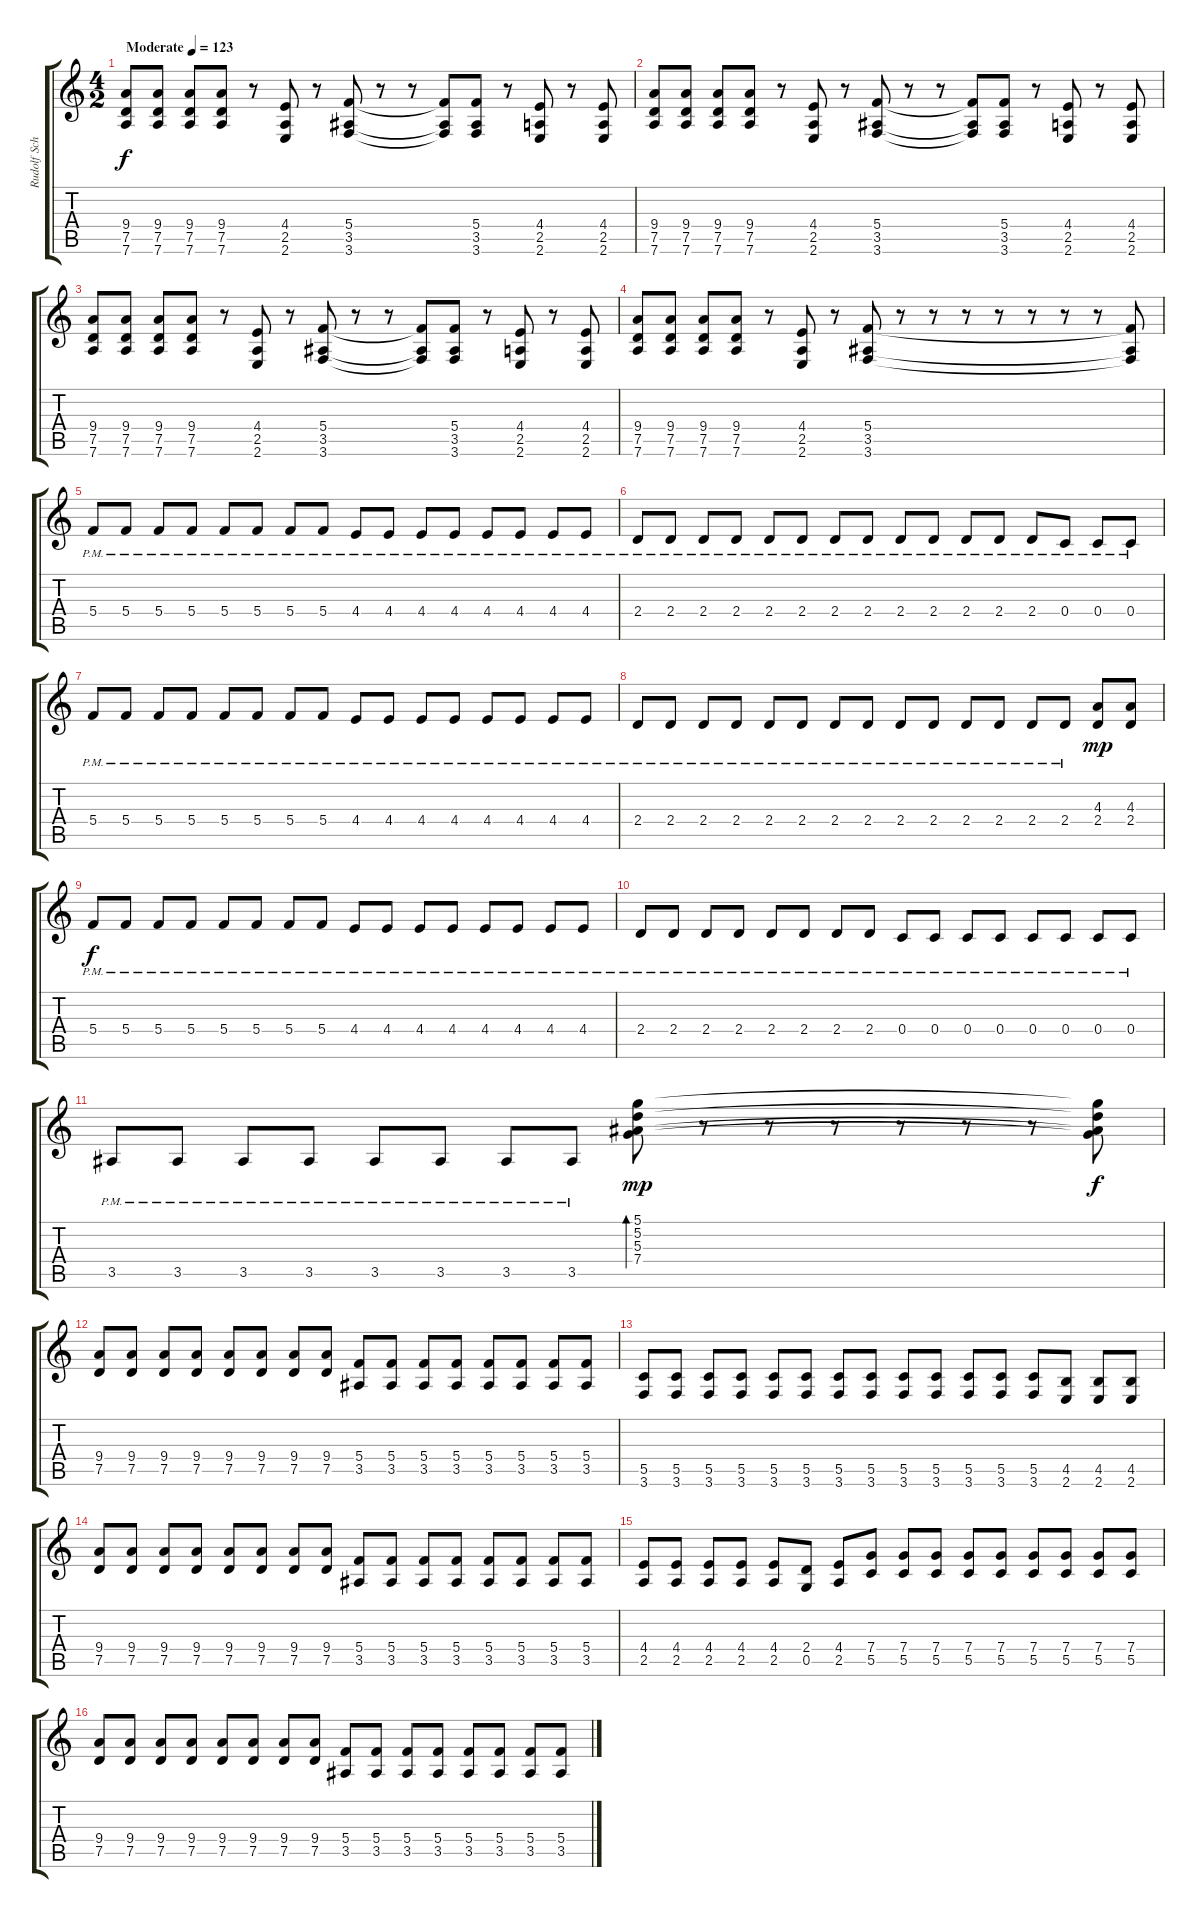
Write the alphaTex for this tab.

\track ("Rudolf Schenker" "Rudolf Sch") {instrument distortionguitar}
\staff {score tabs}
\tuning (D4 A3 F3 C3 G2 D2) {hide}
\ts (4 2)
\tempo (123 "Moderate")
\clef g2
\ks c
(9.4 7.5 7.6).8{dy f instrument distortionguitar} (9.4 7.5 7.6).8 (9.4 7.5 7.6).8 (9.4 7.5 7.6).8 r.8 (4.4 2.5 2.6).8 r.8 (5.4 3.5 3.6).8 r.8 r.8 (5.4{t} 3.5{t} 3.6{t}).8 (5.4 3.5 3.6).8 r.8 (4.4 2.5 2.6).8 r.8 (4.4 2.5 2.6).8 |
(9.4 7.5 7.6).8 (9.4 7.5 7.6).8 (9.4 7.5 7.6).8 (9.4 7.5 7.6).8 r.8 (4.4 2.5 2.6).8 r.8 (5.4 3.5 3.6).8 r.8 r.8 (5.4{t} 3.5{t} 3.6{t}).8 (5.4 3.5 3.6).8 r.8 (4.4 2.5 2.6).8 r.8 (4.4 2.5 2.6).8 |
(9.4 7.5 7.6).8 (9.4 7.5 7.6).8 (9.4 7.5 7.6).8 (9.4 7.5 7.6).8 r.8 (4.4 2.5 2.6).8 r.8 (5.4 3.5 3.6).8 r.8 r.8 (5.4{t} 3.5{t} 3.6{t}).8 (5.4 3.5 3.6).8 r.8 (4.4 2.5 2.6).8 r.8 (4.4 2.5 2.6).8 |
(9.4 7.5 7.6).8 (9.4 7.5 7.6).8 (9.4 7.5 7.6).8 (9.4 7.5 7.6).8 r.8 (4.4 2.5 2.6).8 r.8 (5.4 3.5 3.6).8 r.8 r.8 r.8 r.8 r.8 r.8 r.8 (5.4{t} 3.5{t} 3.6{t}).8 |
5.4{pm}.8 5.4{pm}.8 5.4{pm}.8 5.4{pm}.8 5.4{pm}.8 5.4{pm}.8 5.4{pm}.8 5.4{pm}.8 4.4{pm}.8 4.4{pm}.8 4.4{pm}.8 4.4{pm}.8 4.4{pm}.8 4.4{pm}.8 4.4{pm}.8 4.4{pm}.8 |
2.4{pm}.8 2.4{pm}.8 2.4{pm}.8 2.4{pm}.8 2.4{pm}.8 2.4{pm}.8 2.4{pm}.8 2.4{pm}.8 2.4{pm}.8 2.4{pm}.8 2.4{pm}.8 2.4{pm}.8 2.4{pm}.8 0.4{pm}.8 0.4{pm}.8 0.4{pm}.8 |
5.4{pm}.8 5.4{pm}.8 5.4{pm}.8 5.4{pm}.8 5.4{pm}.8 5.4{pm}.8 5.4{pm}.8 5.4{pm}.8 4.4{pm}.8 4.4{pm}.8 4.4{pm}.8 4.4{pm}.8 4.4{pm}.8 4.4{pm}.8 4.4{pm}.8 4.4{pm}.8 |
2.4{pm}.8 2.4{pm}.8 2.4{pm}.8 2.4{pm}.8 2.4{pm}.8 2.4{pm}.8 2.4{pm}.8 2.4{pm}.8 2.4{pm}.8 2.4{pm}.8 2.4{pm}.8 2.4{pm}.8 2.4{pm}.8 2.4{pm}.8 (4.3 2.4).8{dy mp} (4.3 2.4).8 |
5.4{pm}.8{dy f} 5.4{pm}.8 5.4{pm}.8 5.4{pm}.8 5.4{pm}.8 5.4{pm}.8 5.4{pm}.8 5.4{pm}.8 4.4{pm}.8 4.4{pm}.8 4.4{pm}.8 4.4{pm}.8 4.4{pm}.8 4.4{pm}.8 4.4{pm}.8 4.4{pm}.8 |
2.4{pm}.8 2.4{pm}.8 2.4{pm}.8 2.4{pm}.8 2.4{pm}.8 2.4{pm}.8 2.4{pm}.8 2.4{pm}.8 0.4{pm}.8 0.4{pm}.8 0.4{pm}.8 0.4{pm}.8 0.4{pm}.8 0.4{pm}.8 0.4{pm}.8 0.4{pm}.8 |
3.5{pm}.8 3.5{pm}.8 3.5{pm}.8 3.5{pm}.8 3.5{pm}.8 3.5{pm}.8 3.5{pm}.8 3.5{pm}.8 (5.1 5.2 5.3 7.4).8{bd 240 dy mp instrument overdrivenguitar} r.8 r.8 r.8 r.8 r.8 r.8 (5.1{t} 5.2{t} 5.3{t} 7.4{t}).8{dy f} |
(9.4 7.5).8{volume 13 instrument distortionguitar} (9.4 7.5).8 (9.4 7.5).8 (9.4 7.5).8 (9.4 7.5).8 (9.4 7.5).8 (9.4 7.5).8 (9.4 7.5).8 (5.4 3.5).8 (5.4 3.5).8 (5.4 3.5).8 (5.4 3.5).8 (5.4 3.5).8 (5.4 3.5).8 (5.4 3.5).8 (5.4 3.5).8 |
(5.5 3.6).8 (5.5 3.6).8 (5.5 3.6).8 (5.5 3.6).8 (5.5 3.6).8 (5.5 3.6).8 (5.5 3.6).8 (5.5 3.6).8 (5.5 3.6).8 (5.5 3.6).8 (5.5 3.6).8 (5.5 3.6).8 (5.5 3.6).8 (4.5 2.6).8 (4.5 2.6).8 (4.5 2.6).8 |
(9.4 7.5).8 (9.4 7.5).8 (9.4 7.5).8 (9.4 7.5).8 (9.4 7.5).8 (9.4 7.5).8 (9.4 7.5).8 (9.4 7.5).8 (5.4 3.5).8 (5.4 3.5).8 (5.4 3.5).8 (5.4 3.5).8 (5.4 3.5).8 (5.4 3.5).8 (5.4 3.5).8 (5.4 3.5).8 |
(4.4 2.5).8 (4.4 2.5).8 (4.4 2.5).8 (4.4 2.5).8 (4.4 2.5).8 (2.4 0.5).8 (4.4 2.5).8 (7.4 5.5).8 (7.4 5.5).8 (7.4 5.5).8 (7.4 5.5).8 (7.4 5.5).8 (7.4 5.5).8 (7.4 5.5).8 (7.4 5.5).8 (7.4 5.5).8 |
(9.4 7.5).8 (9.4 7.5).8 (9.4 7.5).8 (9.4 7.5).8 (9.4 7.5).8 (9.4 7.5).8 (9.4 7.5).8 (9.4 7.5).8 (5.4 3.5).8 (5.4 3.5).8 (5.4 3.5).8 (5.4 3.5).8 (5.4 3.5).8 (5.4 3.5).8 (5.4 3.5).8 (5.4 3.5).8
